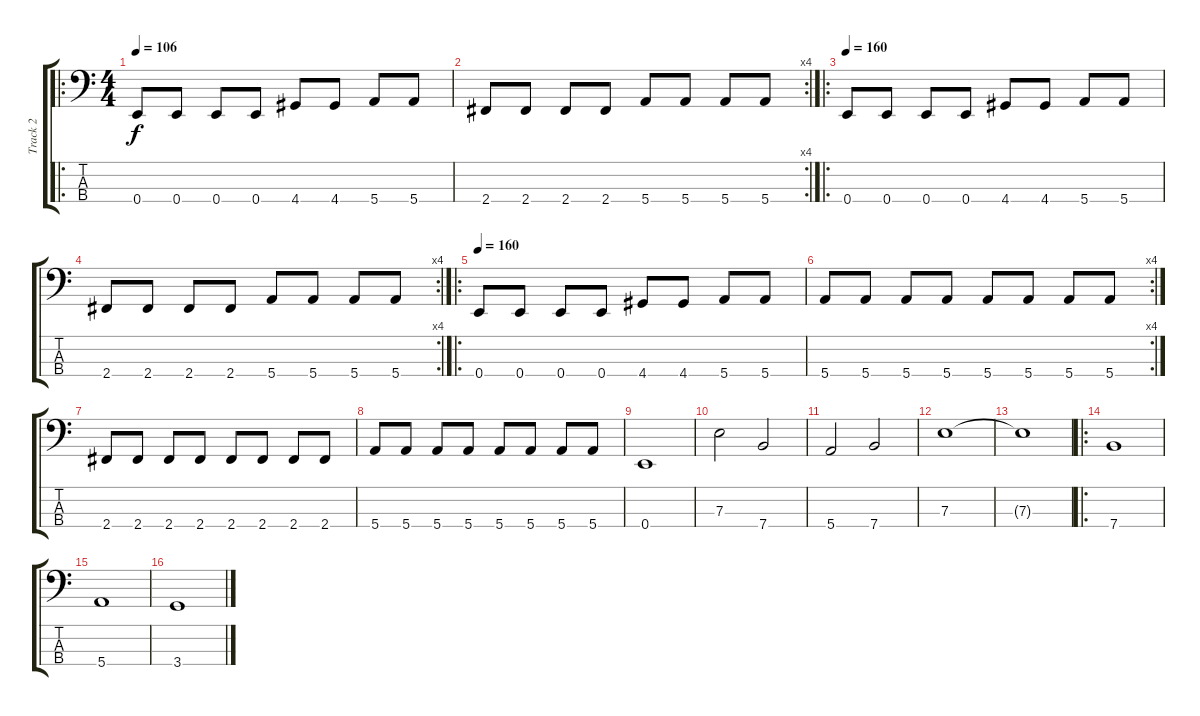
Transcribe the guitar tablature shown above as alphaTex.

\track ("Track 2" "Track 2") {instrument acousticbass}
\staff {score tabs}
\tuning (G2 D2 A1 E1) {hide}
\ro
\ts (4 4)
\tempo 106
\tempo 160
\tempo 106
\clef f4
\ks c
0.4.8{dy f instrument electricbasspick} 0.4.8 0.4.8 0.4.8 4.4.8 4.4.8 5.4.8 5.4.8 |
\rc 4
2.4.8 2.4.8 2.4.8 2.4.8 5.4.8 5.4.8 5.4.8 5.4.8 |
\ro
\tempo 160
0.4.8{instrument electricbasspick} 0.4.8 0.4.8 0.4.8 4.4.8 4.4.8 5.4.8 5.4.8 |
\rc 4
2.4.8 2.4.8 2.4.8 2.4.8 5.4.8 5.4.8 5.4.8 5.4.8 |
\ro
\tempo 160
0.4.8 0.4.8 0.4.8 0.4.8 4.4.8 4.4.8 5.4.8 5.4.8 |
\rc 4
5.4.8 5.4.8 5.4.8 5.4.8 5.4.8 5.4.8 5.4.8 5.4.8 |
2.4.8 2.4.8 2.4.8 2.4.8 2.4.8 2.4.8 2.4.8 2.4.8 |
5.4.8 5.4.8 5.4.8 5.4.8 5.4.8 5.4.8 5.4.8 5.4.8 |
0.4.1 |
7.3.2 7.4.2 |
5.4.2 7.4.2 |
7.3.1 |
7.3{t}.1 |
\ro
7.4.1 |
5.4.1 |
3.4.1
